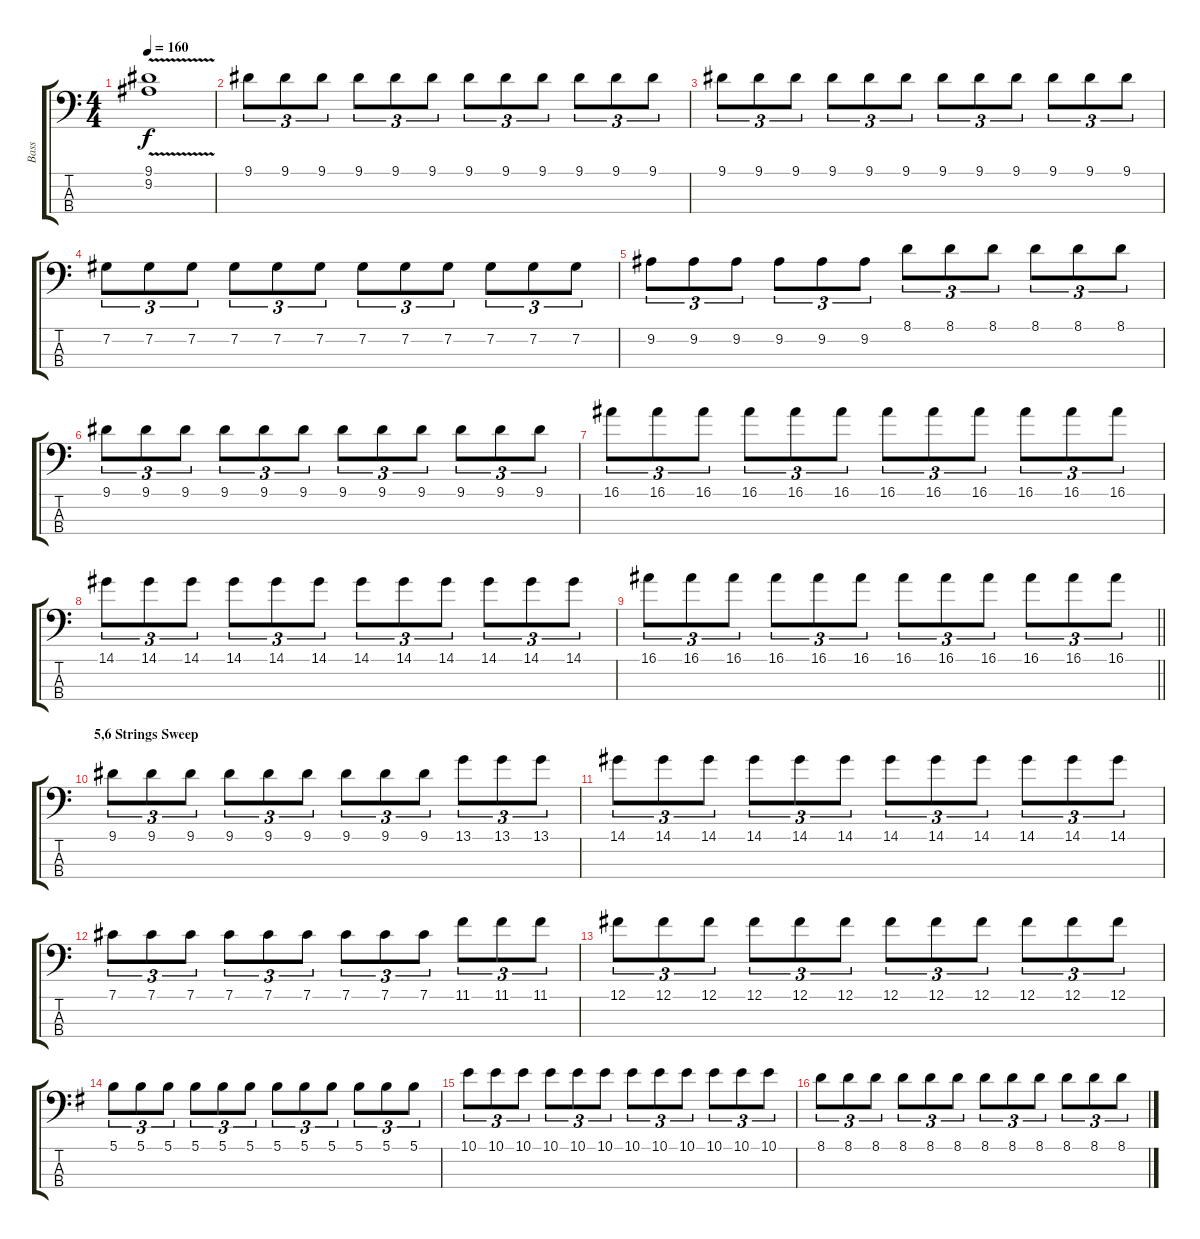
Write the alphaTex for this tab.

\track ("Bass" "Bass") {instrument electricbassfinger}
\staff {score tabs}
\tuning (Gb2 Db2 Ab1 Eb1) {hide}
\ts (4 4)
\tempo 160
\clef f4
\ks c
(9.1 9.2{v}).1{dy f} |
9.1.8{tu (3 2)} 9.1.8{tu (3 2)} 9.1.8{tu (3 2)} 9.1.8{tu (3 2)} 9.1.8{tu (3 2)} 9.1.8{tu (3 2)} 9.1.8{tu (3 2)} 9.1.8{tu (3 2)} 9.1.8{tu (3 2)} 9.1.8{tu (3 2)} 9.1.8{tu (3 2)} 9.1.8{tu (3 2)} |
9.1.8{tu (3 2)} 9.1.8{tu (3 2)} 9.1.8{tu (3 2)} 9.1.8{tu (3 2)} 9.1.8{tu (3 2)} 9.1.8{tu (3 2)} 9.1.8{tu (3 2)} 9.1.8{tu (3 2)} 9.1.8{tu (3 2)} 9.1.8{tu (3 2)} 9.1.8{tu (3 2)} 9.1.8{tu (3 2)} |
7.2.8{tu (3 2)} 7.2.8{tu (3 2)} 7.2.8{tu (3 2)} 7.2.8{tu (3 2)} 7.2.8{tu (3 2)} 7.2.8{tu (3 2)} 7.2.8{tu (3 2)} 7.2.8{tu (3 2)} 7.2.8{tu (3 2)} 7.2.8{tu (3 2)} 7.2.8{tu (3 2)} 7.2.8{tu (3 2)} |
9.2.8{tu (3 2)} 9.2.8{tu (3 2)} 9.2.8{tu (3 2)} 9.2.8{tu (3 2)} 9.2.8{tu (3 2)} 9.2.8{tu (3 2)} 8.1.8{tu (3 2)} 8.1.8{tu (3 2)} 8.1.8{tu (3 2)} 8.1.8{tu (3 2)} 8.1.8{tu (3 2)} 8.1.8{tu (3 2)} |
9.1.8{tu (3 2)} 9.1.8{tu (3 2)} 9.1.8{tu (3 2)} 9.1.8{tu (3 2)} 9.1.8{tu (3 2)} 9.1.8{tu (3 2)} 9.1.8{tu (3 2)} 9.1.8{tu (3 2)} 9.1.8{tu (3 2)} 9.1.8{tu (3 2)} 9.1.8{tu (3 2)} 9.1.8{tu (3 2)} |
16.1.8{tu (3 2)} 16.1.8{tu (3 2)} 16.1.8{tu (3 2)} 16.1.8{tu (3 2)} 16.1.8{tu (3 2)} 16.1.8{tu (3 2)} 16.1.8{tu (3 2)} 16.1.8{tu (3 2)} 16.1.8{tu (3 2)} 16.1.8{tu (3 2)} 16.1.8{tu (3 2)} 16.1.8{tu (3 2)} |
14.1.8{tu (3 2)} 14.1.8{tu (3 2)} 14.1.8{tu (3 2)} 14.1.8{tu (3 2)} 14.1.8{tu (3 2)} 14.1.8{tu (3 2)} 14.1.8{tu (3 2)} 14.1.8{tu (3 2)} 14.1.8{tu (3 2)} 14.1.8{tu (3 2)} 14.1.8{tu (3 2)} 14.1.8{tu (3 2)} |
\barLineRight lightlight
16.1.8{tu (3 2)} 16.1.8{tu (3 2)} 16.1.8{tu (3 2)} 16.1.8{tu (3 2)} 16.1.8{tu (3 2)} 16.1.8{tu (3 2)} 16.1.8{tu (3 2)} 16.1.8{tu (3 2)} 16.1.8{tu (3 2)} 16.1.8{tu (3 2)} 16.1.8{tu (3 2)} 16.1.8{tu (3 2)} |
\section ("" "5,6 Strings Sweep ")
9.1.8{tu (3 2)} 9.1.8{tu (3 2)} 9.1.8{tu (3 2)} 9.1.8{tu (3 2)} 9.1.8{tu (3 2)} 9.1.8{tu (3 2)} 9.1.8{tu (3 2)} 9.1.8{tu (3 2)} 9.1.8{tu (3 2)} 13.1.8{tu (3 2)} 13.1.8{tu (3 2)} 13.1.8{tu (3 2)} |
14.1.8{tu (3 2)} 14.1.8{tu (3 2)} 14.1.8{tu (3 2)} 14.1.8{tu (3 2)} 14.1.8{tu (3 2)} 14.1.8{tu (3 2)} 14.1.8{tu (3 2)} 14.1.8{tu (3 2)} 14.1.8{tu (3 2)} 14.1.8{tu (3 2)} 14.1.8{tu (3 2)} 14.1.8{tu (3 2)} |
7.1.8{tu (3 2)} 7.1.8{tu (3 2)} 7.1.8{tu (3 2)} 7.1.8{tu (3 2)} 7.1.8{tu (3 2)} 7.1.8{tu (3 2)} 7.1.8{tu (3 2)} 7.1.8{tu (3 2)} 7.1.8{tu (3 2)} 11.1.8{tu (3 2)} 11.1.8{tu (3 2)} 11.1.8{tu (3 2)} |
12.1.8{tu (3 2)} 12.1.8{tu (3 2)} 12.1.8{tu (3 2)} 12.1.8{tu (3 2)} 12.1.8{tu (3 2)} 12.1.8{tu (3 2)} 12.1.8{tu (3 2)} 12.1.8{tu (3 2)} 12.1.8{tu (3 2)} 12.1.8{tu (3 2)} 12.1.8{tu (3 2)} 12.1.8{tu (3 2)} |
\ks eminor
5.1.8{tu (3 2)} 5.1.8{tu (3 2)} 5.1.8{tu (3 2)} 5.1.8{tu (3 2)} 5.1.8{tu (3 2)} 5.1.8{tu (3 2)} 5.1.8{tu (3 2)} 5.1.8{tu (3 2)} 5.1.8{tu (3 2)} 5.1.8{tu (3 2)} 5.1.8{tu (3 2)} 5.1.8{tu (3 2)} |
10.1.8{tu (3 2)} 10.1.8{tu (3 2)} 10.1.8{tu (3 2)} 10.1.8{tu (3 2)} 10.1.8{tu (3 2)} 10.1.8{tu (3 2)} 10.1.8{tu (3 2)} 10.1.8{tu (3 2)} 10.1.8{tu (3 2)} 10.1.8{tu (3 2)} 10.1.8{tu (3 2)} 10.1.8{tu (3 2)} |
8.1.8{tu (3 2)} 8.1.8{tu (3 2)} 8.1.8{tu (3 2)} 8.1.8{tu (3 2)} 8.1.8{tu (3 2)} 8.1.8{tu (3 2)} 8.1.8{tu (3 2)} 8.1.8{tu (3 2)} 8.1.8{tu (3 2)} 8.1.8{tu (3 2)} 8.1.8{tu (3 2)} 8.1.8{tu (3 2)}
